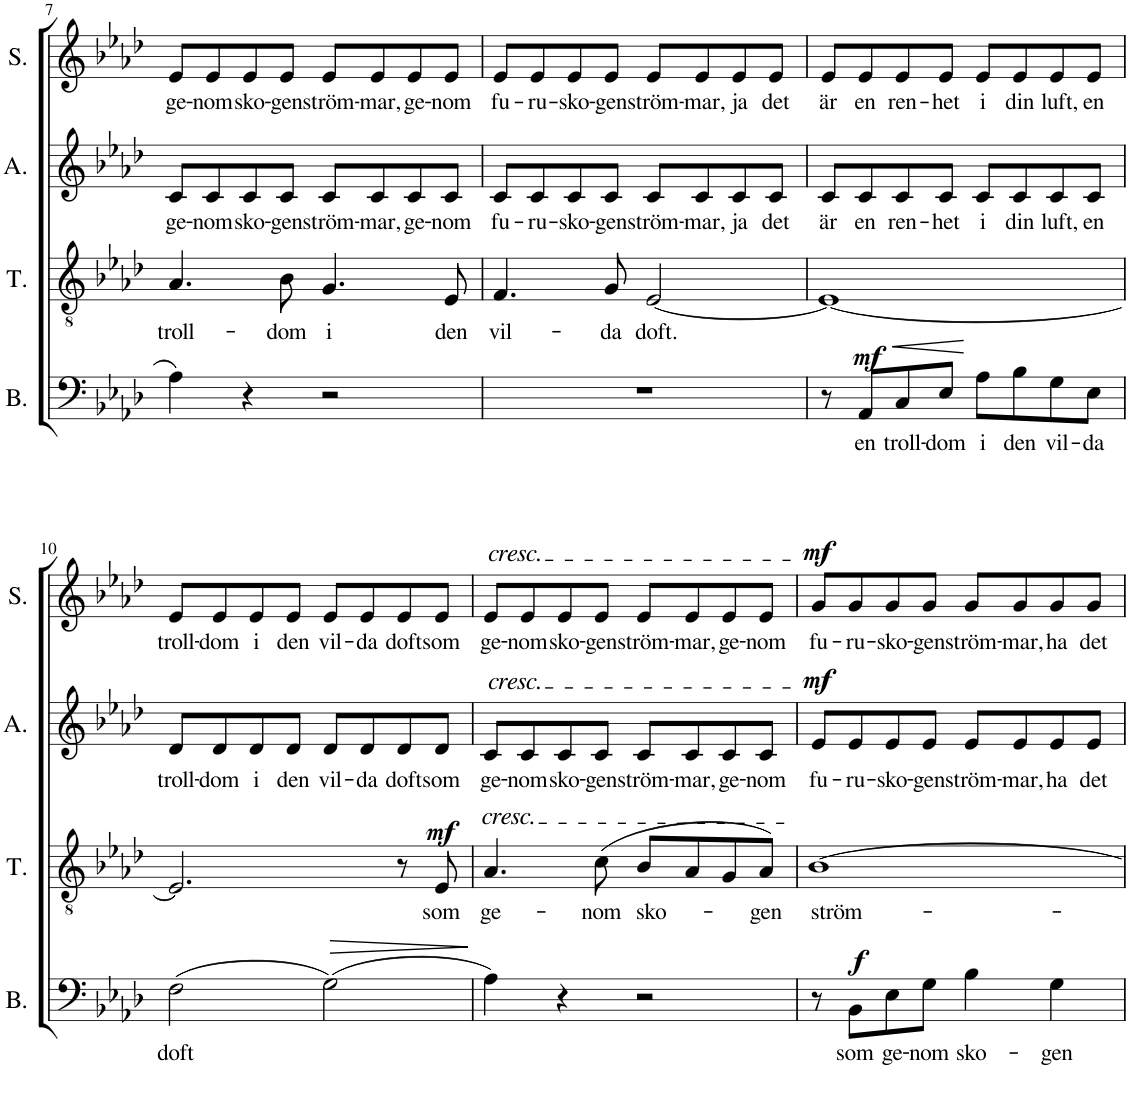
**kern	**text	**dynam	**kern	**text	**dynam	**kern	**text	**dynam	**kern	**text	**dynam
*part4	*part4	*part4	*part3	*part3	*part3	*part2	*part2	*part2	*part1	*part1	*part1
*staff4	*staff4	*staff4	*staff3	*staff3	*staff3	*staff2	*staff2	*staff2	*staff1	*staff1	*staff1
*I"Bass	*	*	*I"Tenor	*	*	*I"Alto	*	*	*I"Soprano	*	*
*I'B.	*	*	*I'T.	*	*	*I'A.	*	*	*I'S.	*	*
!!LO:PB:g=z
*clefF4	*	*	*clefGv2	*	*	*clefG2	*	*	*clefG2	*	*
*k[b-e-a-d-]	*	*	*k[b-e-a-d-]	*	*	*k[b-e-a-d-]	*	*	*k[b-e-a-d-]	*	*
*M4/4	*	*	*M4/4	*	*	*M4/4	*	*	*M4/4	*	*
*met(c)	*	*	*met(c)	*	*	*met(c)	*	*	*met(c)	*	*
=7	=7	=7	=7	=7	=7	=7	=7	=7	=7	=7	=7
!	!	!	!	!LO:LY:b	!	!	!LO:LY:b	!	!	!LO:LY:b	!
4A-\	.	.	4.A-/	troll-	.	8c/L	ge-	.	8e-/L	ge-	.
!	!	!	!	!	!	!	!LO:LY:b	!	!	!LO:LY:b	!
.	.	.	.	.	.	8c/	-nom	.	8e-/	-nom	.
!	!	!	!	!	!	!	!LO:LY:b	!	!	!LO:LY:b	!
4r	.	.	.	.	.	8c/	sko-	.	8e-/	sko-	.
!	!	!	!	!LO:LY:b	!	!	!LO:LY:b	!	!	!LO:LY:b	!
.	.	.	8B-\	-dom	.	8c/J	-gen	.	8e-/J	-gen	.
!	!	!	!	!LO:LY:b	!	!	!LO:LY:b	!	!	!LO:LY:b	!
2r	.	.	4.G/	i	.	8c/L	ström-	.	8e-/L	ström-	.
!	!	!	!	!	!	!	!LO:LY:b	!	!	!LO:LY:b	!
.	.	.	.	.	.	8c/	-mar,	.	8e-/	-mar,	.
!	!	!	!	!	!	!	!LO:LY:b	!	!	!LO:LY:b	!
.	.	.	.	.	.	8c/	ge-	.	8e-/	ge-	.
!	!	!	!	!LO:LY:b	!	!	!LO:LY:b	!	!	!LO:LY:b	!
.	.	.	8E-/	den	.	8c/J	-nom	.	8e-/J	-nom	.
=8	=8	=8	=8	=8	=8	=8	=8	=8	=8	=8	=8
!	!	!	!	!LO:LY:b	!	!	!LO:LY:b	!	!	!LO:LY:b	!
1r	.	.	4.F/	vil-	.	8c/L	fu-	.	8e-/L	fu-	.
!	!	!	!	!	!	!	!LO:LY:b	!	!	!LO:LY:b	!
.	.	.	.	.	.	8c/	-ru-	.	8e-/	-ru-	.
!	!	!	!	!	!	!	!LO:LY:b	!	!	!LO:LY:b	!
.	.	.	.	.	.	8c/	-sko-	.	8e-/	-sko-	.
!	!	!	!	!LO:LY:b	!	!	!LO:LY:b	!	!	!LO:LY:b	!
.	.	.	8G/	-da	.	8c/J	-gen	.	8e-/J	-gen	.
!	!	!	!	!LO:LY:b	!	!	!LO:LY:b	!	!	!LO:LY:b	!
.	.	.	[2E-/	doft.	.	8c/L	ström-	.	8e-/L	ström-	.
!	!	!	!	!	!	!	!LO:LY:b	!	!	!LO:LY:b	!
.	.	.	.	.	.	8c/	-mar,	.	8e-/	-mar,	.
!	!	!	!	!	!	!	!LO:LY:b	!	!	!LO:LY:b	!
.	.	.	.	.	.	8c/	ja	.	8e-/	ja	.
!	!	!	!	!	!	!	!LO:LY:b	!	!	!LO:LY:b	!
.	.	.	.	.	.	8c/J	det	.	8e-/J	det	.
=9	=9	=9	=9	=9	=9	=9	=9	=9	=9	=9	=9
!	!	!	!	!	!	!	!LO:LY:b	!	!	!LO:LY:b	!
8r	.	.	1E-_	.	.	8c/L	är	.	8e-/L	är	.
!	!LO:LY:b	!LO:DY:a	!	!	!	!	!LO:LY:b	!	!	!LO:LY:b	!
8AA-/L	en	mf	.	.	.	8c/	en	.	8e-/	en	.
!	!LO:LY:b	!LO:HP:b	!	!	!	!	!LO:LY:b	!	!	!LO:LY:b	!
8C/	troll-	<	.	.	.	8c/	ren-	.	8e-/	ren-	.
!	!LO:LY:b	!	!	!	!	!	!LO:LY:b	!	!	!LO:LY:b	!
8E-/J	-dom	.	.	.	.	8c/J	-het	.	8e-/J	-het	.
!	!LO:LY:b	!	!	!	!	!	!LO:LY:b	!	!	!LO:LY:b	!
8A-\L	i	.	.	.	.	8c/L	i	.	8e-/L	i	.
!	!LO:LY:b	!	!	!	!	!	!LO:LY:b	!	!	!LO:LY:b	!
8B-\	den	.	.	.	.	8c/	din	.	8e-/	din	.
!	!LO:LY:b	!	!	!	!	!	!LO:LY:b	!	!	!LO:LY:b	!
8G\	vil-	.	.	.	.	8c/	luft,	.	8e-/	luft,	.
!	!LO:LY:b	!	!	!	!	!	!LO:LY:b	!	!	!LO:LY:b	!
8E-\J	-da	.	.	.	.	8c/J	en	.	8e-/J	en	.
.	.	[	.	.	.	.	.	.	.	.	.
!!LO:LB:g=z
=10	=10	=10	=10	=10	=10	=10	=10	=10	=10	=10	=10
!	!LO:LY:b	!	!	!	!	!	!LO:LY:b	!	!	!LO:LY:b	!
(2F\	doft	.	2.E-/]	.	.	8d-/L	troll-	.	8e-/L	troll-	.
!	!	!	!	!	!	!	!LO:LY:b	!	!	!LO:LY:b	!
.	.	.	.	.	.	8d-/	-dom	.	8e-/	-dom	.
!	!	!	!	!	!	!	!LO:LY:b	!	!	!LO:LY:b	!
.	.	.	.	.	.	8d-/	i	.	8e-/	i	.
!	!	!	!	!	!	!	!LO:LY:b	!	!	!LO:LY:b	!
.	.	.	.	.	.	8d-/J	den	.	8e-/J	den	.
!	!	!LO:HP:b	!	!	!	!	!LO:LY:b	!	!	!LO:LY:b	!
(2G\)	.	>	.	.	.	8d-/L	vil-	.	8e-/L	vil-	.
!	!	!	!	!	!	!	!LO:LY:b	!	!	!LO:LY:b	!
.	.	.	.	.	.	8d-/	-da	.	8e-/	-da	.
!	!	!	!	!	!	!	!LO:LY:b	!	!	!LO:LY:b	!
.	.	.	8r	.	.	8d-/	doft	.	8e-/	doft	.
!	!	!	!	!LO:LY:b	!LO:DY:a	!	!LO:LY:b	!	!	!LO:LY:b	!
.	.	.	8E-/	som	mf	8d-/J	som	.	8e-/J	som	.
.	.	]	.	.	.	.	.	.	.	.	.
=11	=11	=11	=11	=11	=11	=11	=11	=11	=11	=11	=11
!	!	!	!	!	!	!	!	!	!LO:TX:a:i:t=cresc.	!	!
!	!	!	!	!	!	!LO:TX:a:i:t=cresc.	!	!	!	!	!
!	!	!	!LO:TX:a:i:t=cresc.	!	!	!	!	!	!	!	!
!	!	!	!	!LO:LY:b	!	!	!LO:LY:b	!	!	!LO:LY:b	!
4A-\)	.	.	4.A-/	ge-	.	8c/L	ge-	.	8e-/L	ge-	.
!	!	!	!	!	!	!	!LO:LY:b	!	!	!LO:LY:b	!
.	.	.	.	.	.	8c/	-nom	.	8e-/	-nom	.
!	!	!	!	!	!	!	!LO:LY:b	!	!	!LO:LY:b	!
4r	.	.	.	.	.	8c/	sko-	.	8e-/	sko-	.
!	!	!	!	!LO:LY:b	!	!	!LO:LY:b	!	!	!LO:LY:b	!
.	.	.	(8c\	-nom	.	8c/J	-gen	.	8e-/J	-gen	.
!	!	!	!	!LO:LY:b	!	!	!LO:LY:b	!	!	!LO:LY:b	!
2r	.	.	8B-/L	sko-	.	8c/L	ström-	.	8e-/L	ström-	.
!	!	!	!	!	!	!	!LO:LY:b	!	!	!LO:LY:b	!
.	.	.	8A-/	.	.	8c/	-mar,	.	8e-/	-mar,	.
!	!	!	!	!	!	!	!LO:LY:b	!	!	!LO:LY:b	!
.	.	.	8G/	.	.	8c/	ge-	.	8e-/	ge-	.
!	!	!	!	!LO:LY:b	!	!	!LO:LY:b	!	!	!LO:LY:b	!
.	.	.	8A-/J)	-gen	.	8c/J	-nom	.	8e-/J	-nom	.
=12	=12	=12	=12	=12	=12	=12	=12	=12	=12	=12	=12
!	!	!	!	!LO:LY:b	!	!	!LO:LY:b	!LO:DY:a	!	!LO:LY:b	!LO:DY:a
8r	.	.	[1B-	ström-	.	8e-/L	fu-	mf	8g/L	fu-	mf
!	!LO:LY:b	!LO:DY:a	!	!	!	!	!LO:LY:b	!	!	!LO:LY:b	!
8BB-\L	som	f	.	.	.	8e-/	-ru-	.	8g/	-ru-	.
!	!LO:LY:b	!	!	!	!	!	!LO:LY:b	!	!	!LO:LY:b	!
8E-\	ge-	.	.	.	.	8e-/	-sko-	.	8g/	-sko-	.
!	!LO:LY:b	!	!	!	!	!	!LO:LY:b	!	!	!LO:LY:b	!
8G\J	-nom	.	.	.	.	8e-/J	-gen	.	8g/J	-gen	.
!	!LO:LY:b	!	!	!	!	!	!LO:LY:b	!	!	!LO:LY:b	!
4B-\	sko-	.	.	.	.	8e-/L	ström-	.	8g/L	ström-	.
!	!	!	!	!	!	!	!LO:LY:b	!	!	!LO:LY:b	!
.	.	.	.	.	.	8e-/	-mar,	.	8g/	-mar,	.
!	!LO:LY:b	!	!	!	!	!	!LO:LY:b	!	!	!LO:LY:b	!
4G\	-gen	.	.	.	.	8e-/	ha	.	8g/	ha	.
!	!	!	!	!	!	!	!LO:LY:b	!	!	!LO:LY:b	!
.	.	.	.	.	.	8e-/J	det	.	8g/J	det	.
=	=	=	=	=	=	=	=	=	=	=	=
*-	*-	*-	*-	*-	*-	*-	*-	*-	*-	*-	*-
